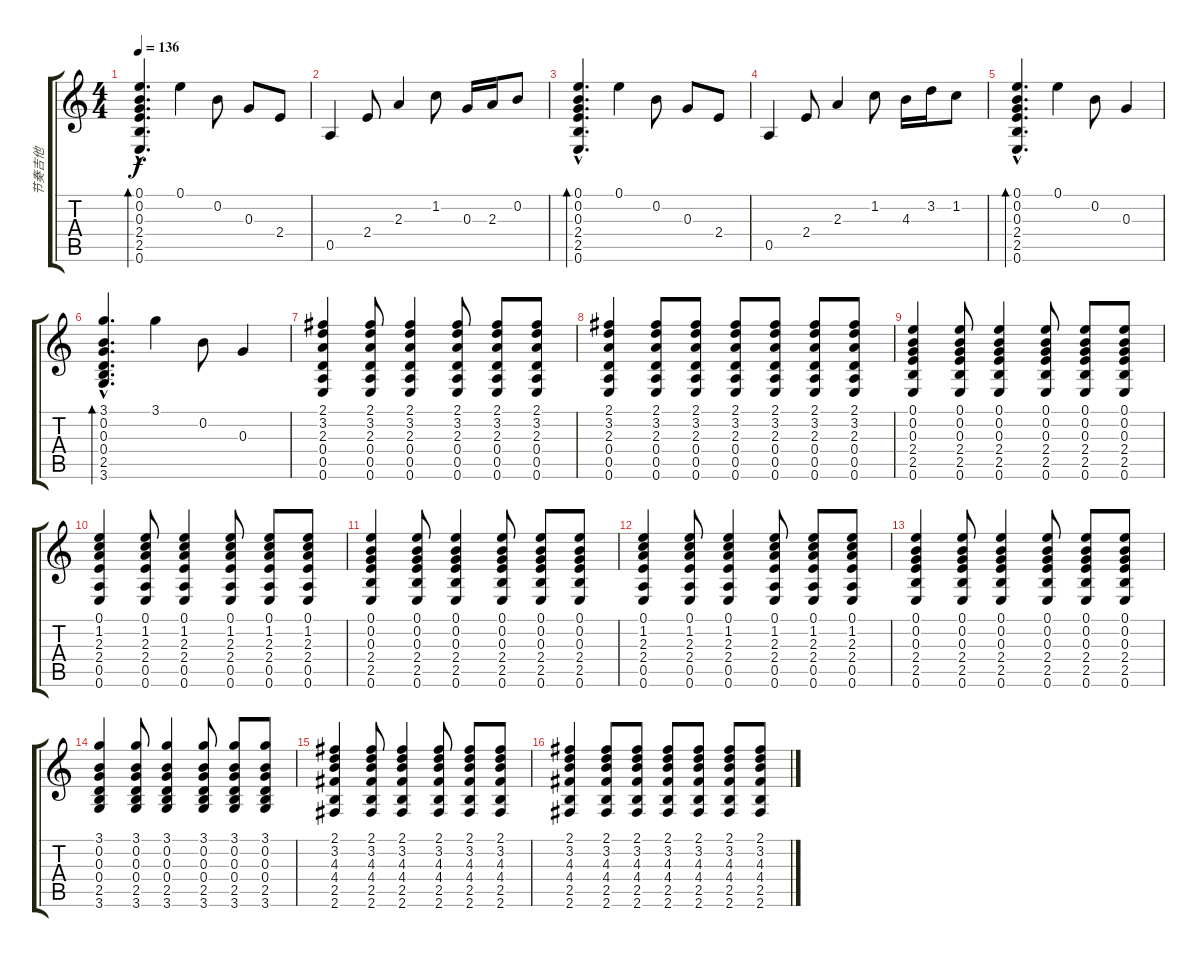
\track ("节奏吉他" "节奏吉他") {instrument acousticguitarnylon}
\staff {score tabs}
\tuning (E4 B3 G3 D3 A2 E2) {hide}
\ts (4 4)
\tempo 136
\clef g2
\ks c
(0.1{hac} 0.2{hac} 0.3{hac} 2.4{hac} 2.5{hac} 0.6{hac}).4{d bd 60 dy f instrument acousticguitarnylon} 0.1.4 0.2.8 0.3.8 2.4.8 |
0.5.4 2.4.8 2.3.4 1.2.8 0.3.16 2.3.16 0.2.8 |
(0.1{hac} 0.2{hac} 0.3{hac} 2.4{hac} 2.5{hac} 0.6{hac}).4{d bd 60} 0.1.4 0.2.8 0.3.8 2.4.8 |
0.5.4 2.4.8 2.3.4 1.2.8 4.3.16 3.2.16 1.2.8 |
(0.1{hac} 0.2{hac} 0.3{hac} 2.4{hac} 2.5{hac} 0.6{hac}).4{d bd 60} 0.1.4 0.2.8 0.3.4 |
(3.1{hac} 0.2{hac} 0.3{hac} 0.4{hac} 2.5{hac} 3.6{hac}).4{d bd 60} 3.1.4 0.2.8 0.3.4 |
(2.1 3.2 2.3 0.4 0.5 0.6).4 (2.1 3.2 2.3 0.4 0.5 0.6).8 (2.1 3.2 2.3 0.4 0.5 0.6).4 (2.1 3.2 2.3 0.4 0.5 0.6).8 (2.1 3.2 2.3 0.4 0.5 0.6).8 (2.1 3.2 2.3 0.4 0.5 0.6).8 |
(2.1 3.2 2.3 0.4 0.5 0.6).4 (2.1 3.2 2.3 0.4 0.5 0.6).8 (2.1 3.2 2.3 0.4 0.5 0.6).8 (2.1 3.2 2.3 0.4 0.5 0.6).8 (2.1 3.2 2.3 0.4 0.5 0.6).8 (2.1 3.2 2.3 0.4 0.5 0.6).8 (2.1 3.2 2.3 0.4 0.5 0.6).8 |
(0.1 0.2 0.3 2.4 2.5 0.6).4 (0.1 0.2 0.3 2.4 2.5 0.6).8 (0.1 0.2 0.3 2.4 2.5 0.6).4 (0.1 0.2 0.3 2.4 2.5 0.6).8 (0.1 0.2 0.3 2.4 2.5 0.6).8 (0.1 0.2 0.3 2.4 2.5 0.6).8 |
(0.1 1.2 2.3 2.4 0.5 0.6).4 (0.1 1.2 2.3 2.4 0.5 0.6).8 (0.1 1.2 2.3 2.4 0.5 0.6).4 (0.1 1.2 2.3 2.4 0.5 0.6).8 (0.1 1.2 2.3 2.4 0.5 0.6).8 (0.1 1.2 2.3 2.4 0.5 0.6).8 |
(0.1 0.2 0.3 2.4 2.5 0.6).4 (0.1 0.2 0.3 2.4 2.5 0.6).8 (0.1 0.2 0.3 2.4 2.5 0.6).4 (0.1 0.2 0.3 2.4 2.5 0.6).8 (0.1 0.2 0.3 2.4 2.5 0.6).8 (0.1 0.2 0.3 2.4 2.5 0.6).8 |
(0.1 1.2 2.3 2.4 0.5 0.6).4 (0.1 1.2 2.3 2.4 0.5 0.6).8 (0.1 1.2 2.3 2.4 0.5 0.6).4 (0.1 1.2 2.3 2.4 0.5 0.6).8 (0.1 1.2 2.3 2.4 0.5 0.6).8 (0.1 1.2 2.3 2.4 0.5 0.6).8 |
(0.1 0.2 0.3 2.4 2.5 0.6).4 (0.1 0.2 0.3 2.4 2.5 0.6).8 (0.1 0.2 0.3 2.4 2.5 0.6).4 (0.1 0.2 0.3 2.4 2.5 0.6).8 (0.1 0.2 0.3 2.4 2.5 0.6).8 (0.1 0.2 0.3 2.4 2.5 0.6).8 |
(3.1 0.2 0.3 0.4 2.5 3.6).4 (3.1 0.2 0.3 0.4 2.5 3.6).8 (3.1 0.2 0.3 0.4 2.5 3.6).4 (3.1 0.2 0.3 0.4 2.5 3.6).8 (3.1 0.2 0.3 0.4 2.5 3.6).8 (3.1 0.2 0.3 0.4 2.5 3.6).8 |
(2.1 3.2 4.3 4.4 2.5 2.6).4 (2.1 3.2 4.3 4.4 2.5 2.6).8 (2.1 3.2 4.3 4.4 2.5 2.6).4 (2.1 3.2 4.3 4.4 2.5 2.6).8 (2.1 3.2 4.3 4.4 2.5 2.6).8 (2.1 3.2 4.3 4.4 2.5 2.6).8 |
(2.1 3.2 4.3 4.4 2.5 2.6).4 (2.1 3.2 4.3 4.4 2.5 2.6).8 (2.1 3.2 4.3 4.4 2.5 2.6).8 (2.1 3.2 4.3 4.4 2.5 2.6).8 (2.1 3.2 4.3 4.4 2.5 2.6).8 (2.1 3.2 4.3 4.4 2.5 2.6).8 (2.1 3.2 4.3 4.4 2.5 2.6).8
